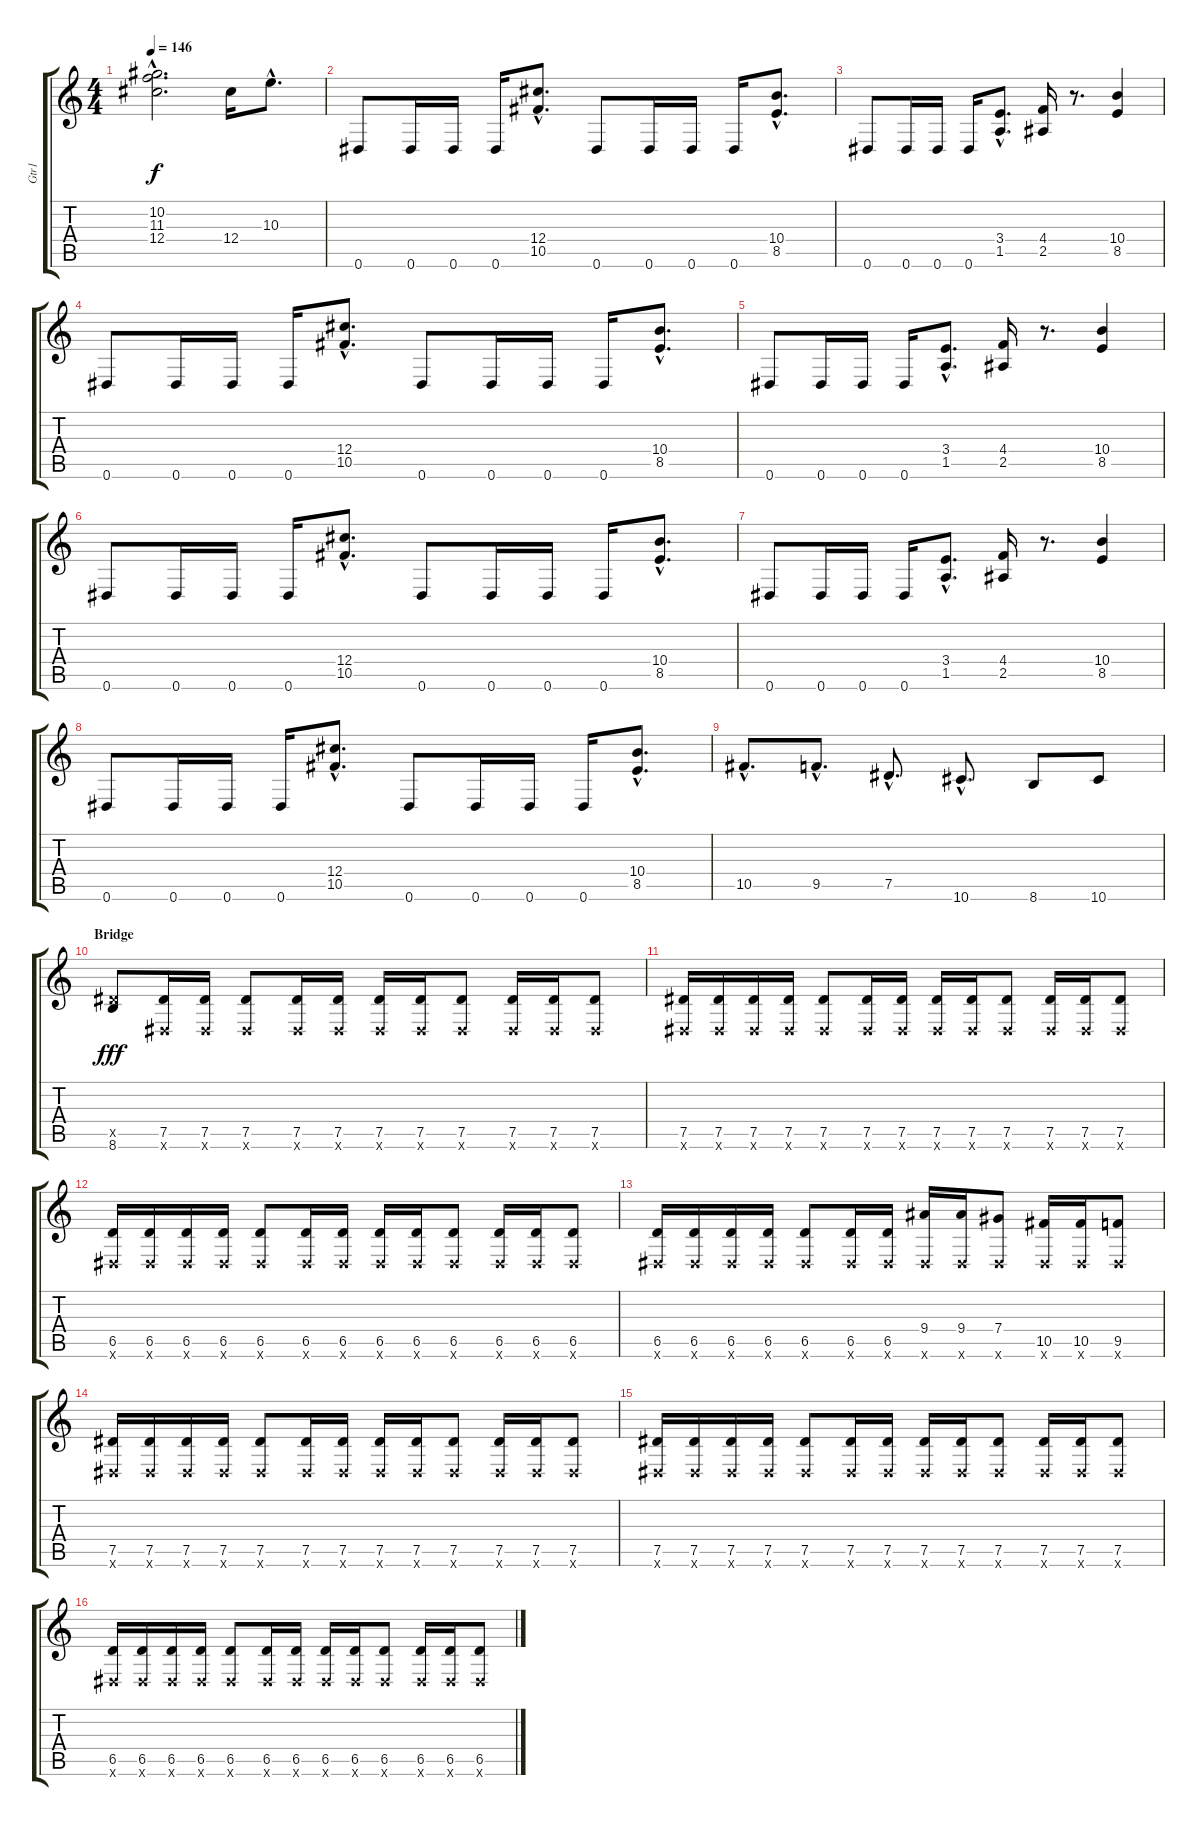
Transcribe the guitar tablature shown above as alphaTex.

\track ("Gtr1" "Gtr1") {instrument overdrivenguitar}
\staff {score tabs}
\tuning (Eb4 Bb3 Gb3 Db3 Ab2 Eb2) {hide}
\ts (4 4)
\tempo 146
\clef g2
\ks c
(10.2{hac} 11.3{hac} 12.4{hac}).2{d dy f} 12.4.16 10.3{hac}.8{d} |
0.6.8 0.6.16 0.6.16 0.6.16 (12.4{hac} 10.5{hac}).8{d} 0.6.8 0.6.16 0.6.16 0.6.16 (10.4{hac} 8.5{hac}).8{d} |
0.6.8 0.6.16 0.6.16 0.6.16 (3.4{hac} 1.5{hac}).8{d} (4.4 2.5).16 r.8{d} (10.4 8.5).4 |
0.6.8 0.6.16 0.6.16 0.6.16 (12.4{hac} 10.5{hac}).8{d} 0.6.8 0.6.16 0.6.16 0.6.16 (10.4{hac} 8.5{hac}).8{d} |
0.6.8 0.6.16 0.6.16 0.6.16 (3.4{hac} 1.5{hac}).8{d} (4.4 2.5).16 r.8{d} (10.4 8.5).4 |
0.6.8 0.6.16 0.6.16 0.6.16 (12.4{hac} 10.5{hac}).8{d} 0.6.8 0.6.16 0.6.16 0.6.16 (10.4{hac} 8.5{hac}).8{d} |
0.6.8 0.6.16 0.6.16 0.6.16 (3.4{hac} 1.5{hac}).8{d} (4.4 2.5).16 r.8{d} (10.4 8.5).4 |
0.6.8 0.6.16 0.6.16 0.6.16 (12.4{hac} 10.5{hac}).8{d} 0.6.8 0.6.16 0.6.16 0.6.16 (10.4{hac} 8.5{hac}).8{d} |
10.5{hac}.8{d} 9.5{hac}.8{d} 7.5{hac}.8{d} 10.6{hac}.8{d} 8.6.8 10.6.8 |
\section ("" "Bridge")
(7.5{x} 8.6).8{dy fff instrument electricguitarmuted} (7.5 0.6{x}).16 (7.5 0.6{x}).16 (7.5 0.6{x}).8 (7.5 0.6{x}).16 (7.5 0.6{x}).16 (7.5 0.6{x}).16 (7.5 0.6{x}).16 (7.5 0.6{x}).8 (7.5 0.6{x}).16 (7.5 0.6{x}).16 (7.5 0.6{x}).8 |
(7.5 0.6{x}).16 (7.5 0.6{x}).16 (7.5 0.6{x}).16 (7.5 0.6{x}).16 (7.5 0.6{x}).8 (7.5 0.6{x}).16 (7.5 0.6{x}).16 (7.5 0.6{x}).16 (7.5 0.6{x}).16 (7.5 0.6{x}).8 (7.5 0.6{x}).16 (7.5 0.6{x}).16 (7.5 0.6{x}).8 |
(6.5 0.6{x}).16 (6.5 0.6{x}).16 (6.5 0.6{x}).16 (6.5 0.6{x}).16 (6.5 0.6{x}).8 (6.5 0.6{x}).16 (6.5 0.6{x}).16 (6.5 0.6{x}).16 (6.5 0.6{x}).16 (6.5 0.6{x}).8 (6.5 0.6{x}).16 (6.5 0.6{x}).16 (6.5 0.6{x}).8 |
(6.5 0.6{x}).16 (6.5 0.6{x}).16 (6.5 0.6{x}).16 (6.5 0.6{x}).16 (6.5 0.6{x}).8 (6.5 0.6{x}).16 (6.5 0.6{x}).16 (9.4 0.6{x}).16 (9.4 0.6{x}).16 (7.4 0.6{x}).8 (10.5 0.6{x}).16 (10.5 0.6{x}).16 (9.5 0.6{x}).8 |
(7.5 0.6{x}).16 (7.5 0.6{x}).16 (7.5 0.6{x}).16 (7.5 0.6{x}).16 (7.5 0.6{x}).8 (7.5 0.6{x}).16 (7.5 0.6{x}).16 (7.5 0.6{x}).16 (7.5 0.6{x}).16 (7.5 0.6{x}).8 (7.5 0.6{x}).16 (7.5 0.6{x}).16 (7.5 0.6{x}).8 |
(7.5 0.6{x}).16 (7.5 0.6{x}).16 (7.5 0.6{x}).16 (7.5 0.6{x}).16 (7.5 0.6{x}).8 (7.5 0.6{x}).16 (7.5 0.6{x}).16 (7.5 0.6{x}).16 (7.5 0.6{x}).16 (7.5 0.6{x}).8 (7.5 0.6{x}).16 (7.5 0.6{x}).16 (7.5 0.6{x}).8 |
(6.5 0.6{x}).16 (6.5 0.6{x}).16 (6.5 0.6{x}).16 (6.5 0.6{x}).16 (6.5 0.6{x}).8 (6.5 0.6{x}).16 (6.5 0.6{x}).16 (6.5 0.6{x}).16 (6.5 0.6{x}).16 (6.5 0.6{x}).8 (6.5 0.6{x}).16 (6.5 0.6{x}).16 (6.5 0.6{x}).8
